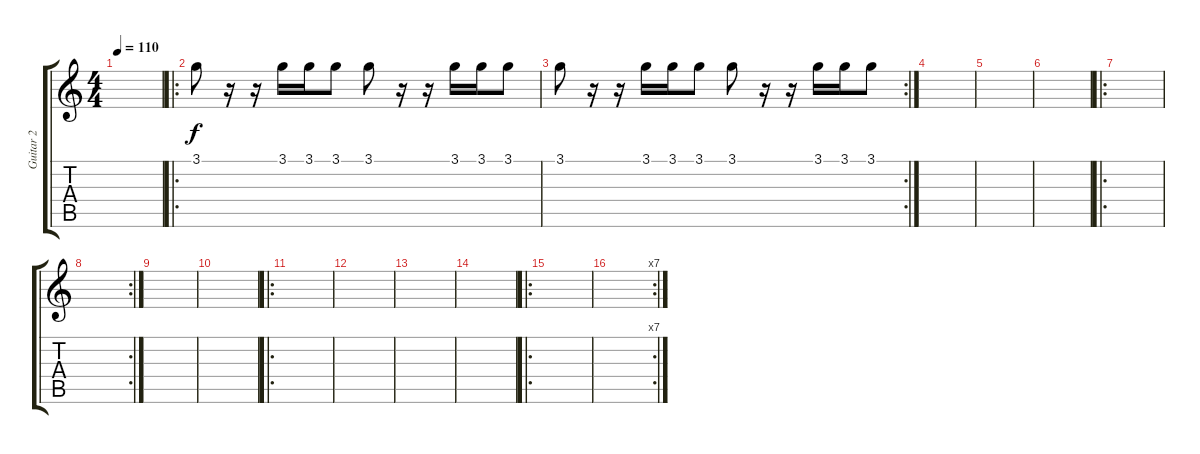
\track ("Guitar 2" "Guitar 2") {instrument overdrivenguitar}
\staff {score tabs}
\tuning (E4 B3 G3 D3 A2 E2) {hide}
\ts (4 4)
\tempo 110
\clef g2
\ks c
|
\ro
3.1.8 r.16 r.16 3.1.16 3.1.16 3.1.8 3.1.8 r.16 r.16 3.1.16 3.1.16 3.1.8 |
\rc 2
3.1.8 r.16 r.16 3.1.16 3.1.16 3.1.8 3.1.8 r.16 r.16 3.1.16 3.1.16 3.1.8 |
|
|
|
\ro
|
\rc 2
|
|
|
\ro
|
|
|
|
\ro
|
\rc 7
